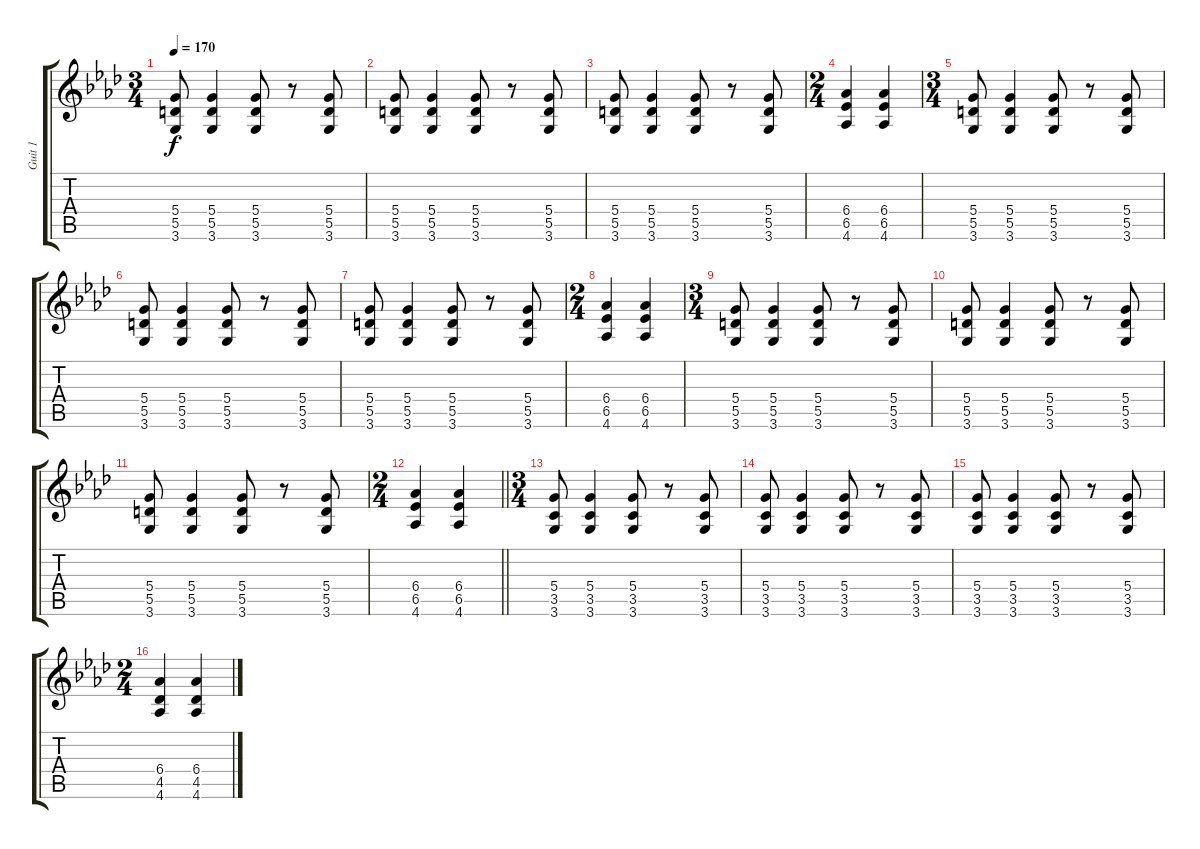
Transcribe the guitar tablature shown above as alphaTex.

\track ("Guit 1" "Guit 1") {instrument overdrivenguitar}
\staff {score tabs}
\tuning (E4 B3 G3 D3 A2 E2) {hide}
\ts (3 4)
\tempo 170
\clef g2
\ks fminor
(5.4 5.5 3.6).8{dy f} (5.4 5.5 3.6).4 (5.4 5.5 3.6).8 r.8 (5.4 5.5 3.6).8 |
(5.4 5.5 3.6).8 (5.4 5.5 3.6).4 (5.4 5.5 3.6).8 r.8 (5.4 5.5 3.6).8 |
(5.4 5.5 3.6).8 (5.4 5.5 3.6).4 (5.4 5.5 3.6).8 r.8 (5.4 5.5 3.6).8 |
\ts (2 4)
(6.4 6.5 4.6).4 (6.4 6.5 4.6).4 |
\ts (3 4)
(5.4 5.5 3.6).8 (5.4 5.5 3.6).4 (5.4 5.5 3.6).8 r.8 (5.4 5.5 3.6).8 |
(5.4 5.5 3.6).8 (5.4 5.5 3.6).4 (5.4 5.5 3.6).8 r.8 (5.4 5.5 3.6).8 |
(5.4 5.5 3.6).8 (5.4 5.5 3.6).4 (5.4 5.5 3.6).8 r.8 (5.4 5.5 3.6).8 |
\ts (2 4)
(6.4 6.5 4.6).4 (6.4 6.5 4.6).4 |
\ts (3 4)
(5.4 5.5 3.6).8 (5.4 5.5 3.6).4 (5.4 5.5 3.6).8 r.8 (5.4 5.5 3.6).8 |
(5.4 5.5 3.6).8 (5.4 5.5 3.6).4 (5.4 5.5 3.6).8 r.8 (5.4 5.5 3.6).8 |
(5.4 5.5 3.6).8 (5.4 5.5 3.6).4 (5.4 5.5 3.6).8 r.8 (5.4 5.5 3.6).8 |
\ts (2 4)
\barLineRight lightlight
(6.4 6.5 4.6).4 (6.4 6.5 4.6).4 |
\ts (3 4)
(5.4 3.5 3.6).8 (5.4 3.5 3.6).4 (5.4 3.5 3.6).8 r.8 (5.4 3.5 3.6).8 |
(5.4 3.5 3.6).8 (5.4 3.5 3.6).4 (5.4 3.5 3.6).8 r.8 (5.4 3.5 3.6).8 |
(5.4 3.5 3.6).8 (5.4 3.5 3.6).4 (5.4 3.5 3.6).8 r.8 (5.4 3.5 3.6).8 |
\ts (2 4)
(6.4 4.5 4.6).4 (6.4 4.5 4.6).4
